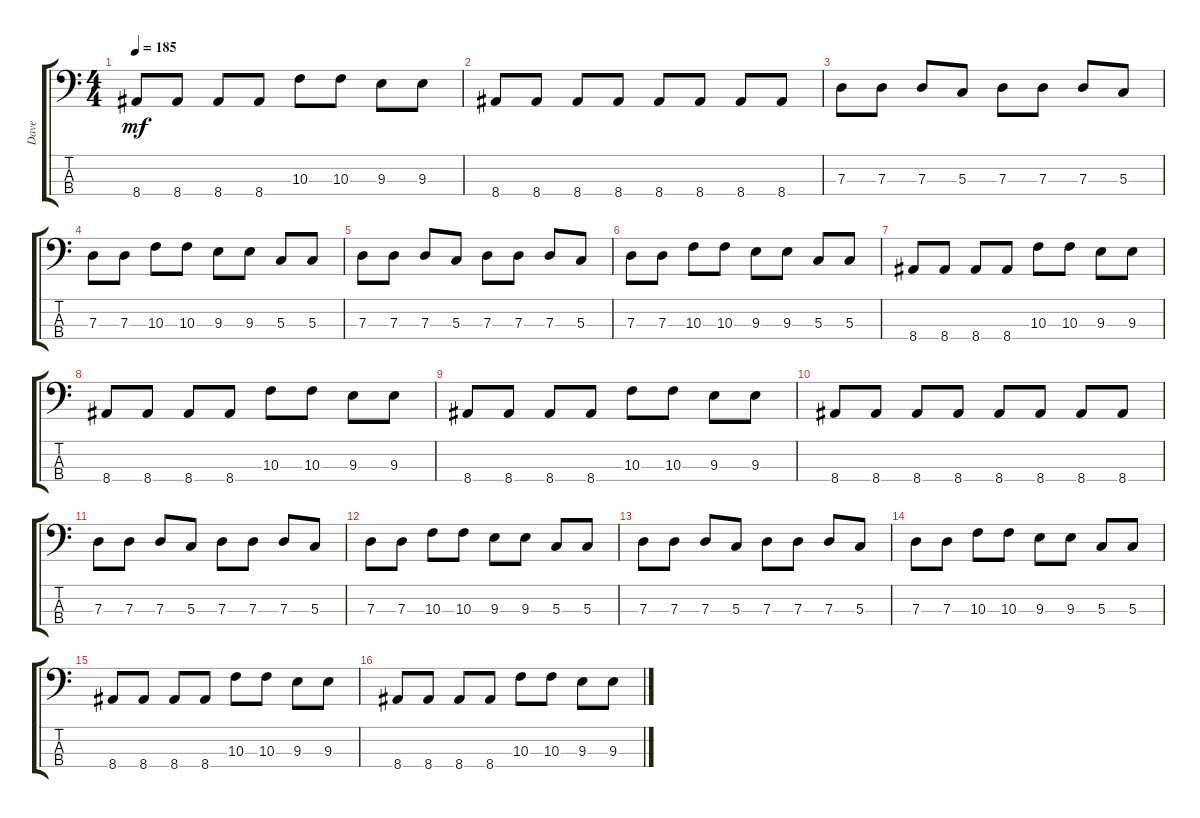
\track ("Dave" "Dave") {instrument electricbasspick}
\staff {score tabs}
\tuning (F2 C2 G1 D1) {hide}
\ts (4 4)
\tempo 185
\clef f4
\ks c
8.4.8{dy mf} 8.4.8 8.4.8 8.4.8 10.3.8 10.3.8 9.3.8 9.3.8 |
8.4.8 8.4.8 8.4.8 8.4.8 8.4.8 8.4.8 8.4.8 8.4.8 |
7.3.8 7.3.8 7.3.8 5.3.8 7.3.8 7.3.8 7.3.8 5.3.8 |
7.3.8 7.3.8 10.3.8 10.3.8 9.3.8 9.3.8 5.3.8 5.3.8 |
7.3.8 7.3.8 7.3.8 5.3.8 7.3.8 7.3.8 7.3.8 5.3.8 |
7.3.8 7.3.8 10.3.8 10.3.8 9.3.8 9.3.8 5.3.8 5.3.8 |
8.4.8 8.4.8 8.4.8 8.4.8 10.3.8 10.3.8 9.3.8 9.3.8 |
8.4.8 8.4.8 8.4.8 8.4.8 10.3.8 10.3.8 9.3.8 9.3.8 |
8.4.8 8.4.8 8.4.8 8.4.8 10.3.8 10.3.8 9.3.8 9.3.8 |
8.4.8 8.4.8 8.4.8 8.4.8 8.4.8 8.4.8 8.4.8 8.4.8 |
7.3.8 7.3.8 7.3.8 5.3.8 7.3.8 7.3.8 7.3.8 5.3.8 |
7.3.8 7.3.8 10.3.8 10.3.8 9.3.8 9.3.8 5.3.8 5.3.8 |
7.3.8 7.3.8 7.3.8 5.3.8 7.3.8 7.3.8 7.3.8 5.3.8 |
7.3.8 7.3.8 10.3.8 10.3.8 9.3.8 9.3.8 5.3.8 5.3.8 |
8.4.8 8.4.8 8.4.8 8.4.8 10.3.8 10.3.8 9.3.8 9.3.8 |
8.4.8 8.4.8 8.4.8 8.4.8 10.3.8 10.3.8 9.3.8 9.3.8
